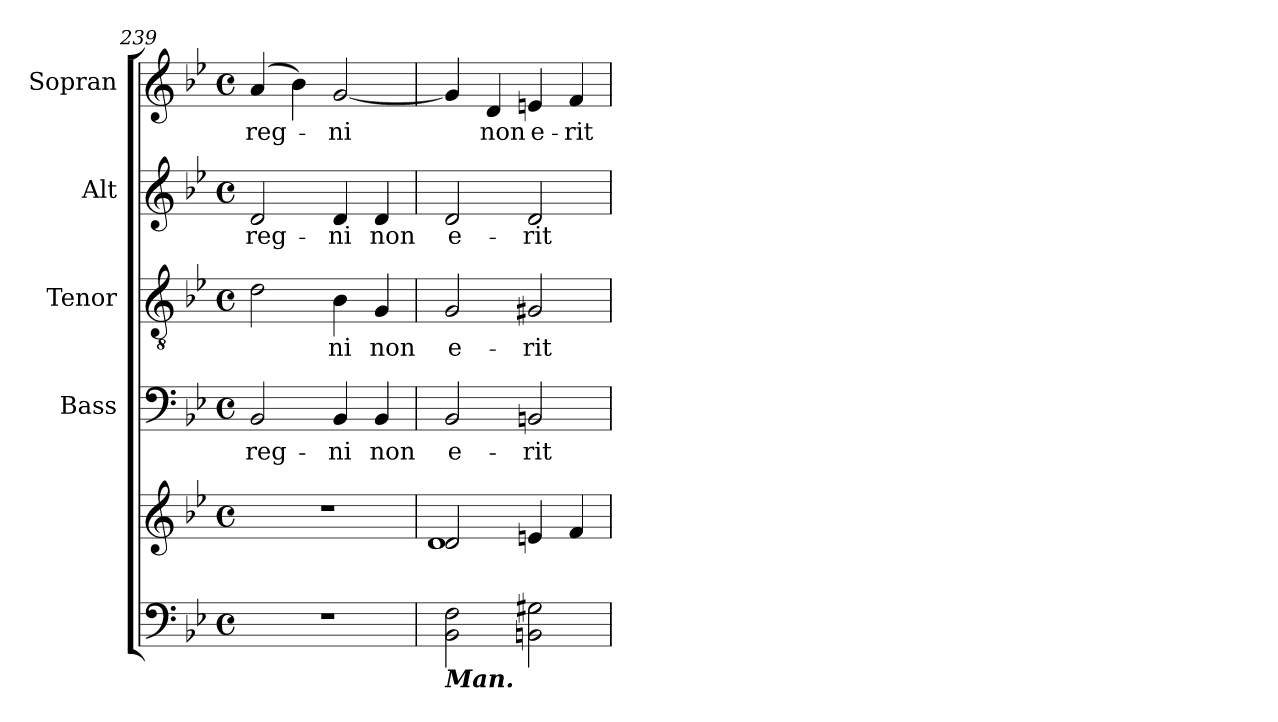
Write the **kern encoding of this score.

**kern	**kern	**kern	**text	**kern	**text	**kern	**text	**kern	**text
*part5	*part5	*part4	*part4	*part3	*part3	*part2	*part2	*part1	*part1
*staff6	*staff5	*staff4	*staff4	*staff3	*staff3	*staff2	*staff2	*staff1	*staff1
*	*	*I"Bass	*	*I"Tenor	*	*I"Alt	*	*I"Sopran	*
*	*	*I'B.	*	*I'T.	*	*I'A.	*	*I'S.	*
*clefF4	*clefG2	*clefF4	*	*clefGv2	*	*clefG2	*	*clefG2	*
*k[b-e-]	*k[b-e-]	*k[b-e-]	*	*k[b-e-]	*	*k[b-e-]	*	*k[b-e-]	*
*B-:	*B-:	*B-:	*	*B-:	*	*B-:	*	*B-:	*
*M4/4	*M4/4	*M4/4	*	*M4/4	*	*M4/4	*	*M4/4	*
*met(c)	*met(c)	*met(c)	*	*met(c)	*	*met(c)	*	*met(c)	*
=239	=239	=239	=239	=239	=239	=239	=239	=239	=239
!	!	!	!LO:LY:b	!	!	!	!LO:LY:b	!	!LO:LY:b
1r	1r	2BB-/	reg-	2d\	.	2d/	reg-	(4a/	reg-
.	.	.	.	.	.	.	.	4b-\)	.
!	!	!	!LO:LY:b	!	!LO:LY:b	!	!LO:LY:b	!	!LO:LY:b
.	.	4BB-/	-ni	4B-\	-ni	4d/	-ni	[2g/	-ni
!	!	!	!LO:LY:b	!	!LO:LY:b	!	!LO:LY:b	!	!
.	.	4BB-/	non	4G/	non	4d/	non	.	.
=240	=240	=240	=240	=240	=240	=240	=240	=240	=240
*	*^	*	*	*	*	*	*	*	*
!LO:TX:b:Bi:t=Man.	!	!	!	!	!	!	!	!	!	!
!	!	!	!	!LO:LY:b	!	!LO:LY:b	!	!LO:LY:b	!	!
2BB-\ 2F\	2d/	1d	2BB-/	e-	2G/	e-	2d/	e-	4g/]	.
!	!	!	!	!	!	!	!	!	!	!LO:LY:b
.	.	.	.	.	.	.	.	.	4d/	non
!	!	!	!	!LO:LY:b	!	!LO:LY:b	!	!LO:LY:b	!	!LO:LY:b
2BBn\ 2G#X\	4en/	.	2BBn/	-rit	2G#X/	-rit	2d/	-rit	4en/	e-
!	!	!	!	!	!	!	!	!	!	!LO:LY:b
.	4f/	.	.	.	.	.	.	.	4f/	-rit
*	*v	*v	*	*	*	*	*	*	*	*
=	=	=	=	=	=	=	=	=	=
*-	*-	*-	*-	*-	*-	*-	*-	*-	*-
